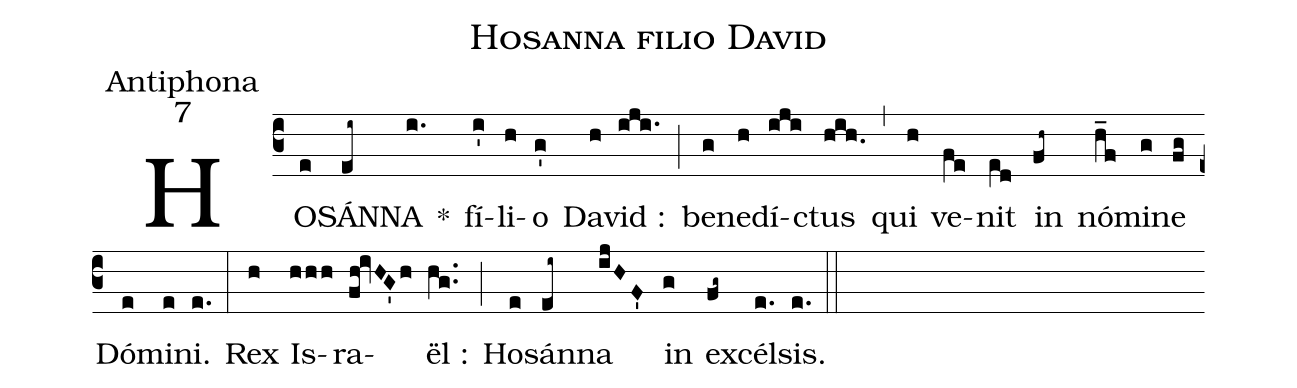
name:Hosanna filio David;
office-part:Antiphona;
mode:7;
%%
(c3) HO(e)SÁN(ei~)NA(i.) *() fí(i')li(h)o(g') Da(h)vid :(iji.) (;) be(g)ne(h)dí(iji)ctus(hih.) (,) qui(h) ve(fe)nit(e[ll:1]d) in(fh~) nó(h_f)mi(g)ne(fg) Dó(e)mi(e)ni.(e.) (:) Rex(h) Is(hhh)ra(fh!ivHG'h)ël :(hg..) (;) Ho(e)sán(ei~)na(ijHF') in(g) ex(fg~)cél(e.)sis.(e.) (::)
